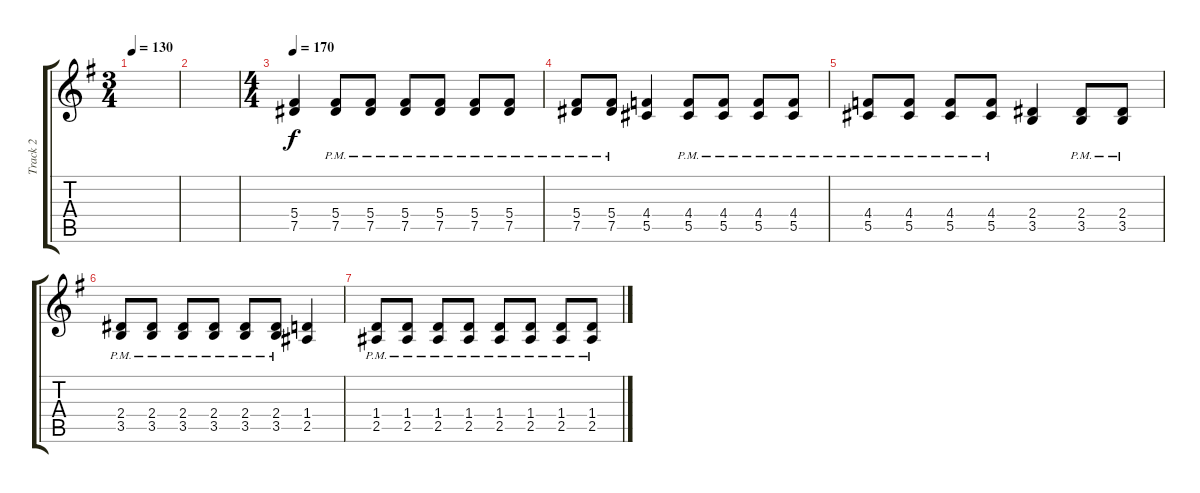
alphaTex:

\track ("Track 2" "Track 2") {instrument overdrivenguitar}
\staff {score tabs}
\tuning (Eb4 Bb3 Gb3 Db3 Ab2 Eb2) {hide}
\ts (3 4)
\tempo 130
\clef g2
\ks eminor
|
|
\ts (4 4)
\tempo 170
(5.4 7.5).4 (5.4{pm} 7.5{pm}).8 (5.4{pm} 7.5{pm}).8 (5.4{pm} 7.5{pm}).8 (5.4{pm} 7.5{pm}).8 (5.4{pm} 7.5{pm}).8 (5.4{pm} 7.5{pm}).8 |
(5.4{pm} 7.5{pm}).8 (5.4{pm} 7.5{pm}).8 (4.4 5.5).4 (4.4{pm} 5.5{pm}).8 (4.4{pm} 5.5{pm}).8 (4.4{pm} 5.5{pm}).8 (4.4{pm} 5.5{pm}).8 |
(4.4{pm} 5.5{pm}).8 (4.4{pm} 5.5{pm}).8 (4.4{pm} 5.5{pm}).8 (4.4{pm} 5.5{pm}).8 (2.4 3.5).4 (2.4{pm} 3.5{pm}).8 (2.4{pm} 3.5{pm}).8 |
(2.4{pm} 3.5{pm}).8 (2.4{pm} 3.5{pm}).8 (2.4{pm} 3.5{pm}).8 (2.4{pm} 3.5{pm}).8 (2.4{pm} 3.5{pm}).8 (2.4{pm} 3.5{pm}).8 (1.4 2.5).4 |
(1.4{pm} 2.5{pm}).8 (1.4{pm} 2.5{pm}).8 (1.4{pm} 2.5{pm}).8 (1.4{pm} 2.5{pm}).8 (1.4{pm} 2.5{pm}).8 (1.4{pm} 2.5{pm}).8 (1.4{pm} 2.5{pm}).8 (1.4{pm} 2.5{pm}).8
